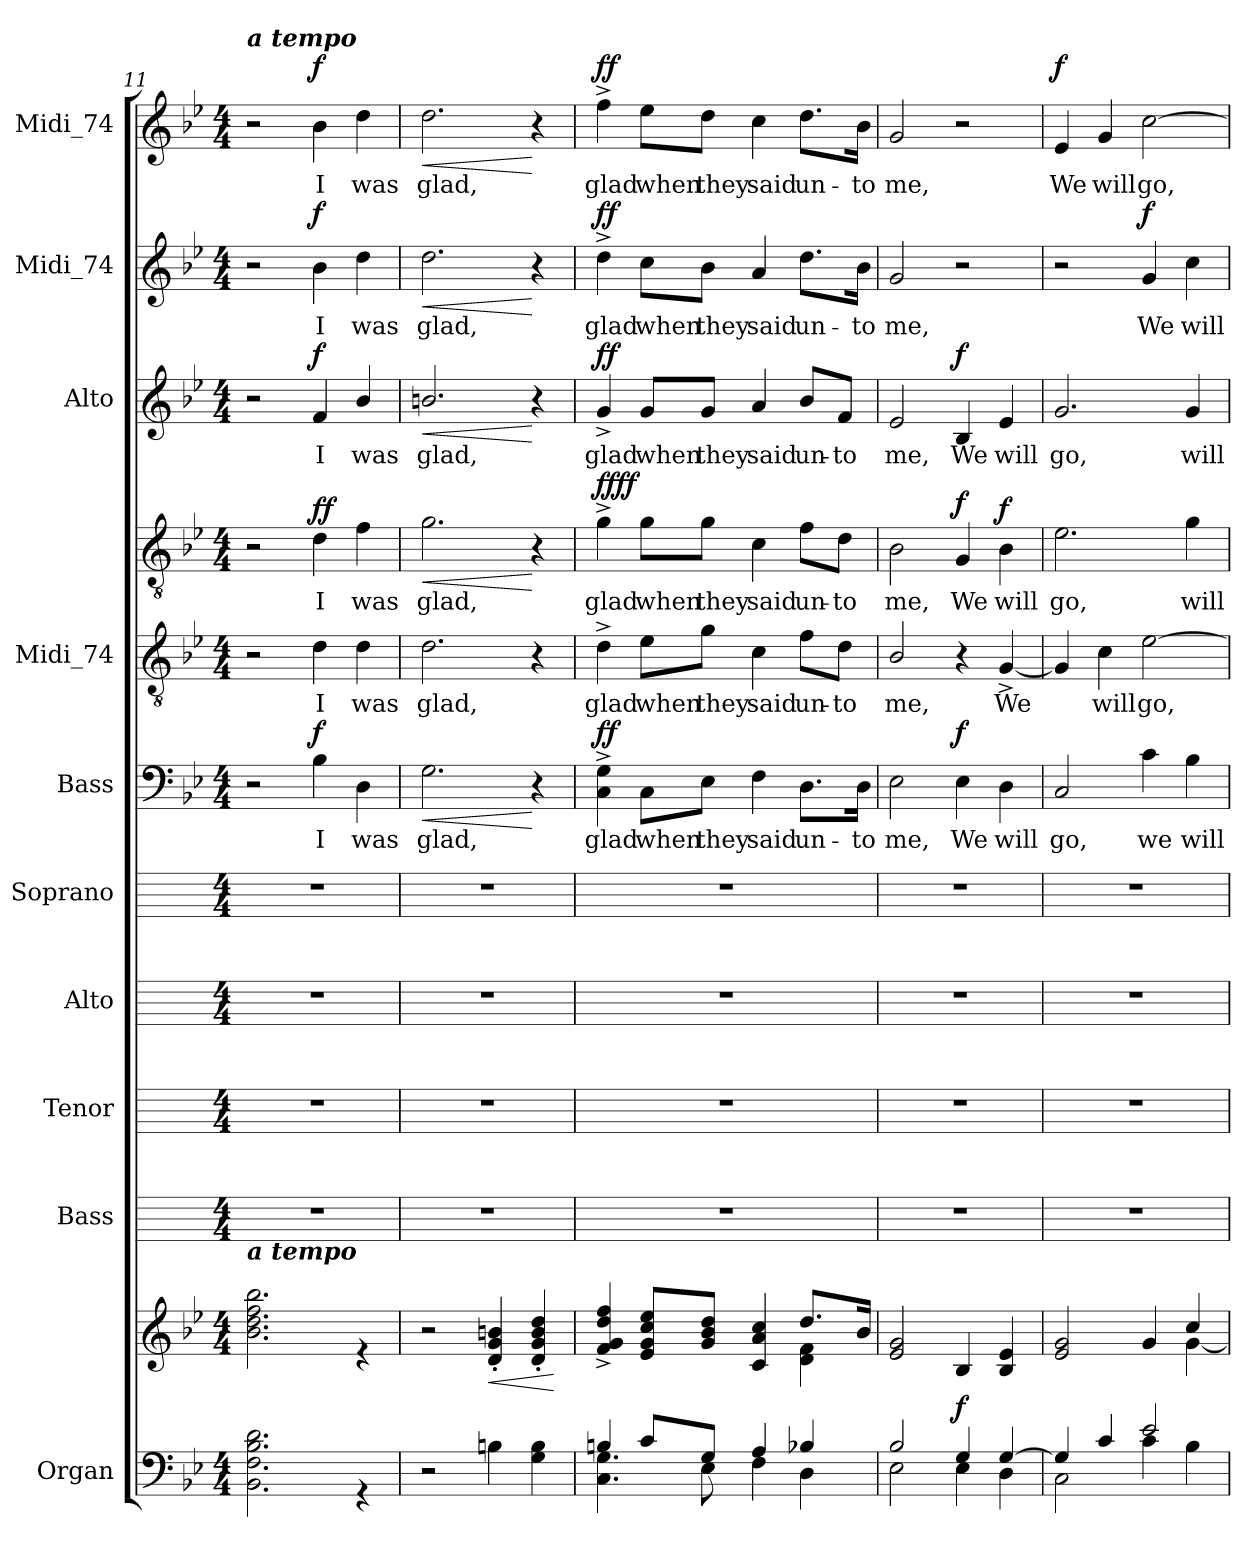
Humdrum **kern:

**kern	**kern	**dynam	**kern	**kern	**kern	**kern	**kern	**text	**dynam	**kern	**text	**kern	**text	**dynam	**kern	**text	**dynam	**kern	**text	**dynam	**kern	**text	**dynam
*part10	*part10	*part10	*part9	*part8	*part7	*part6	*part5	*part5	*part5	*part4	*part4	*part4	*part4	*part4	*part3	*part3	*part3	*part2	*part2	*part2	*part1	*part1	*part1
*staff12	*staff11	*staff11/12	*staff10	*staff9	*staff8	*staff7	*staff6	*staff6	*staff6	*staff5	*staff5	*staff4	*staff4	*staff4/5	*staff3	*staff3	*staff3	*staff2	*staff2	*staff2	*staff1	*staff1	*staff1
*I"Organ	*	*	*I"Bass	*I"Tenor	*I"Alto	*I"Soprano	*I"Bass	*	*	*I"Midi_74	*	*	*	*	*I"Alto	*	*	*I"Midi_74	*	*	*I"Midi_74	*	*
*	*	*	*I'B	*I'T	*I'A	*I'S	*I'B	*	*	*	*	*	*	*	*I'A	*	*	*	*	*	*	*	*
!!LO:LB:g=z
*clefF4	*clefG2	*	*	*	*	*	*clefF4	*	*	*clefGv2	*	*clefGv2	*	*	*clefG2	*	*	*clefG2	*	*	*clefG2	*	*
*k[b-e-]	*k[b-e-]	*	*	*	*	*	*k[b-e-]	*	*	*k[b-e-]	*	*k[b-e-]	*	*	*k[b-e-]	*	*	*k[b-e-]	*	*	*k[b-e-]	*	*
*B-:	*B-:	*	*	*	*	*	*B-:	*	*	*B-:	*	*B-:	*	*	*B-:	*	*	*B-:	*	*	*B-:	*	*
*M4/4	*M4/4	*	*M4/4	*M4/4	*M4/4	*M4/4	*M4/4	*	*	*M4/4	*	*M4/4	*	*	*M4/4	*	*	*M4/4	*	*	*M4/4	*	*
=11	=11	=11	=11	=11	=11	=11	=11	=11	=11	=11	=11	=11	=11	=11	=11	=11	=11	=11	=11	=11	=11	=11	=11
*^	*^	*	*	*	*	*	*	*	*	*	*	*	*	*	*	*	*	*	*	*	*	*	*
!	!	!	!	!	!	!	!	!	!	!	!	!	!	!	!	!	!	!	!	!	!	!	!LO:TX:a:Bi:t=a tempo	!	!
!	!	!LO:TX:a:Bi:t=a tempo	!	!	!	!	!	!	!	!	!	!	!	!	!	!	!	!	!	!	!	!	!	!	!
1ryy	2.BB-\ 2.F\ 2.B-\ 2.d\	1ryy	2.b-\ 2.dd\ 2.ff\ 2.bb-\	.	1r	1r	1r	1r	2r	.	.	2r	.	2r	.	.	2r	.	.	2r	.	.	2r	.	.
!	!	!	!	!	!	!	!	!	!	!LO:LY:b	!LO:DY:b	!	!LO:LY:b	!	!LO:LY:b	!LO:DY:b=2	!	!LO:LY:b	!	!	!LO:LY:b	!	!	!LO:LY:b	!
!	!	!	!	!	!	!	!	!	!	!	!	!	!	!	!	!LO:DY:n=1:b	!	!	!LO:DY:b	!	!	!LO:DY:b	!	!	!LO:DY:b
.	.	.	.	.	.	.	.	.	4B-	I	f	4d	I	4d	I	f f	4f	I	f	4b-	I	f	4b-	I	f
!	!	!	!	!	!	!	!	!	!	!LO:LY:b	!	!	!LO:LY:b	!	!LO:LY:b	!	!	!LO:LY:b	!	!	!LO:LY:b	!	!	!LO:LY:b	!
.	4r	.	4r	.	.	.	.	.	4D	was	.	4d	was	4f	was	.	4b-/	was	.	4dd	was	.	4dd	was	.
=12	=12	=12	=12	=12	=12	=12	=12	=12	=12	=12	=12	=12	=12	=12	=12	=12	=12	=12	=12	=12	=12	=12	=12	=12	=12
!	!	!	!	!	!	!	!	!	!	!LO:LY:b	!LO:HP:b	!	!LO:LY:b	!	!LO:LY:b	!LO:HP:b	!	!LO:LY:b	!LO:HP:b	!	!LO:LY:b	!LO:HP:b	!	!LO:LY:b	!LO:HP:b
2r	1ryy	2r	1ryy	.	1r	1r	1r	1r	2.G	glad,	<	2.d	glad,	2.g	glad,	<	2.bn/	glad,	<	2.dd	glad,	<	2.dd	glad,	<
!	!	!	!	!LO:HP:b	!	!	!	!	!	!	!	!	!	!	!	!	!	!	!	!	!	!	!	!	!
4Bn\	.	4d/' 4g/' 4bn/'	.	<	.	.	.	.	.	.	.	.	.	.	.	.	.	.	.	.	.	.	.	.	.
4G\ 4B\	.	4d/' 4g/' 4b/' 4dd/'	.	.	.	.	.	.	4r	.	[	4r	.	4r	.	[	4r	.	[	4r	.	[	4r	.	[
*v	*v	*	*	*	*	*	*	*	*	*	*	*	*	*	*	*	*	*	*	*	*	*	*	*	*
*	*v	*v	*	*	*	*	*	*	*	*	*	*	*	*	*	*	*	*	*	*	*	*	*	*
.	.	[	.	.	.	.	.	.	.	.	.	.	.	.	.	.	.	.	.	.	.	.	.
=13	=13	=13	=13	=13	=13	=13	=13	=13	=13	=13	=13	=13	=13	=13	=13	=13	=13	=13	=13	=13	=13	=13	=13
*^	*^	*	*	*	*	*	*	*	*	*	*	*	*	*	*	*	*	*	*	*	*	*	*
!	!	!	!	!	!	!	!	!	!	!LO:LY:b	!LO:DY:b	!	!LO:LY:b	!	!LO:LY:b	!LO:DY:b=2	!	!LO:LY:b	!	!	!LO:LY:b	!	!	!LO:LY:b	!
!	!	!	!	!	!	!	!	!	!	!	!	!	!	!	!	!LO:DY:n=1:b	!	!	!LO:DY:b	!	!	!LO:DY:b	!	!	!LO:DY:b
4Bn/	4.C\ 4.G\	4f/^ 4g/^ 4dd/^ 4ff/^	2ryy	.	1r	1r	1r	1r	4C^ 4G^	glad	ff	4d^	glad	4g^	glad	ff ff	4g^	glad	ff	4dd^	glad	ff	4ff^	glad	ff
!	!	!	!	!	!	!	!	!	!	!LO:LY:b	!	!	!LO:LY:b	!	!LO:LY:b	!	!	!LO:LY:b	!	!	!LO:LY:b	!	!	!LO:LY:b	!
8c/L	.	8e-/ 8g/ 8cc/ 8ee-/L	.	.	.	.	.	.	8C\L	when	.	8e-\L	when	8g\L	when	.	8g/L	when	.	8cc\L	when	.	8ee-\L	when	.
!	!	!	!	!	!	!	!	!	!	!LO:LY:b	!	!	!LO:LY:b	!	!LO:LY:b	!	!	!LO:LY:b	!	!	!LO:LY:b	!	!	!LO:LY:b	!
8G/J	8E-\	8g/ 8b-/ 8dd/J	.	.	.	.	.	.	8E-\J	they	.	8g\J	they	8g\J	they	.	8g/J	they	.	8b-\J	they	.	8dd\J	they	.
!	!	!	!	!	!	!	!	!	!	!LO:LY:b	!	!	!LO:LY:b	!	!LO:LY:b	!	!	!LO:LY:b	!	!	!LO:LY:b	!	!	!LO:LY:b	!
4A/	4F\	4c/ 4a/ 4cc/	4ryy	.	.	.	.	.	4F	said	.	4c	said	4c	said	.	4a	said	.	4a	said	.	4cc	said	.
!	!	!	!	!	!	!	!	!	!	!LO:LY:b	!	!	!LO:LY:b	!	!LO:LY:b	!	!	!LO:LY:b	!	!	!LO:LY:b	!	!	!LO:LY:b	!
4B-X/	4D\	8.dd/L	4d\ 4f\	.	.	.	.	.	8.D\L	un-	.	8f\L	un-	8f\L	un-	.	8b-/L	un-	.	8.dd\L	un-	.	8.dd\L	un-	.
!	!	!	!	!	!	!	!	!	!	!	!	!	!LO:LY:b	!	!LO:LY:b	!	!	!LO:LY:b	!	!	!	!	!	!	!
.	.	.	.	.	.	.	.	.	.	.	.	8d\J	-to	8d\J	-to	.	8f/J	-to	.	.	.	.	.	.	.
!	!	!	!	!	!	!	!	!	!	!LO:LY:b	!	!	!	!	!	!	!	!	!	!	!LO:LY:b	!	!	!LO:LY:b	!
.	.	16b-/J	.	.	.	.	.	.	16D\Jk	-to	.	.	.	.	.	.	.	.	.	16b-\Jk	-to	.	16b-\Jk	-to	.
=14	=14	=14	=14	=14	=14	=14	=14	=14	=14	=14	=14	=14	=14	=14	=14	=14	=14	=14	=14	=14	=14	=14	=14	=14	=14
!	!	!	!	!	!	!	!	!	!	!LO:LY:b	!	!	!LO:LY:b	!	!LO:LY:b	!	!	!LO:LY:b	!	!	!LO:LY:b	!	!	!LO:LY:b	!
2B-/	2E-\	2e-/ 2g/	1ryy	.	1r	1r	1r	1r	2E-	me,	.	2B-/	me,	2B-	me,	.	2e-	me,	.	2g	me,	.	2g	me,	.
!	!	!	!	!LO:DY:b	!	!	!	!	!	!LO:LY:b	!LO:DY:b	!	!	!	!LO:LY:b	!LO:DY:b	!	!LO:LY:b	!LO:DY:b	!	!	!	!	!	!
4G/	4E-\	4B-/	.	f	.	.	.	.	4E-	We	f	4r	.	4G	We	f	4B-	We	f	2r	.	.	2r	.	.
!	!	!	!	!	!	!	!	!	!	!LO:LY:b	!	!	!LO:LY:b	!	!LO:LY:b	!LO:DY:b=2	!	!LO:LY:b	!	!	!	!	!	!	!
[4G/	4D\	4B-/ 4e-/	.	.	.	.	.	.	4D	will	.	[4G^	We	4B-	will	f	4e-	will	.	.	.	.	.	.	.
=15	=15	=15	=15	=15	=15	=15	=15	=15	=15	=15	=15	=15	=15	=15	=15	=15	=15	=15	=15	=15	=15	=15	=15	=15	=15
!	!	!	!	!	!	!	!	!	!	!LO:LY:b	!	!	!	!	!LO:LY:b	!	!	!LO:LY:b	!	!	!	!	!	!LO:LY:b	!LO:DY:b
4G/]	2C\	2e-/ 2g/	2ryy	.	1r	1r	1r	1r	2C	go,	.	4G]	.	2.e-	go,	.	2.g	go,	.	2r	.	.	4e-	We	f
!	!	!	!	!	!	!	!	!	!	!	!	!	!LO:LY:b	!	!	!	!	!	!	!	!	!	!	!LO:LY:b	!
4c/	.	.	.	.	.	.	.	.	.	.	.	4c	will	.	.	.	.	.	.	.	.	.	4g	will	.
!	!	!	!	!	!	!	!	!	!	!LO:LY:b	!	!	!LO:LY:b	!	!	!	!	!	!	!	!LO:LY:b	!LO:DY:b	!	!LO:LY:b	!
2e-/	4c\	4g/	4ryy	.	.	.	.	.	4c	we	.	[2e-	go,	.	.	.	.	.	.	4g	We	f	[2cc	go,	.
!	!	!	!	!	!	!	!	!	!	!LO:LY:b	!	!	!	!	!LO:LY:b	!	!	!LO:LY:b	!	!	!LO:LY:b	!	!	!	!
.	4B-\	4cc/	[4g\	.	.	.	.	.	4B-	will	.	.	.	4g	will	.	4g	will	.	4cc	will	.	.	.	.
*v	*v	*	*	*	*	*	*	*	*	*	*	*	*	*	*	*	*	*	*	*	*	*	*	*	*
*	*v	*v	*	*	*	*	*	*	*	*	*	*	*	*	*	*	*	*	*	*	*	*	*	*
=	=	=	=	=	=	=	=	=	=	=	=	=	=	=	=	=	=	=	=	=	=	=	=
*-	*-	*-	*-	*-	*-	*-	*-	*-	*-	*-	*-	*-	*-	*-	*-	*-	*-	*-	*-	*-	*-	*-	*-
